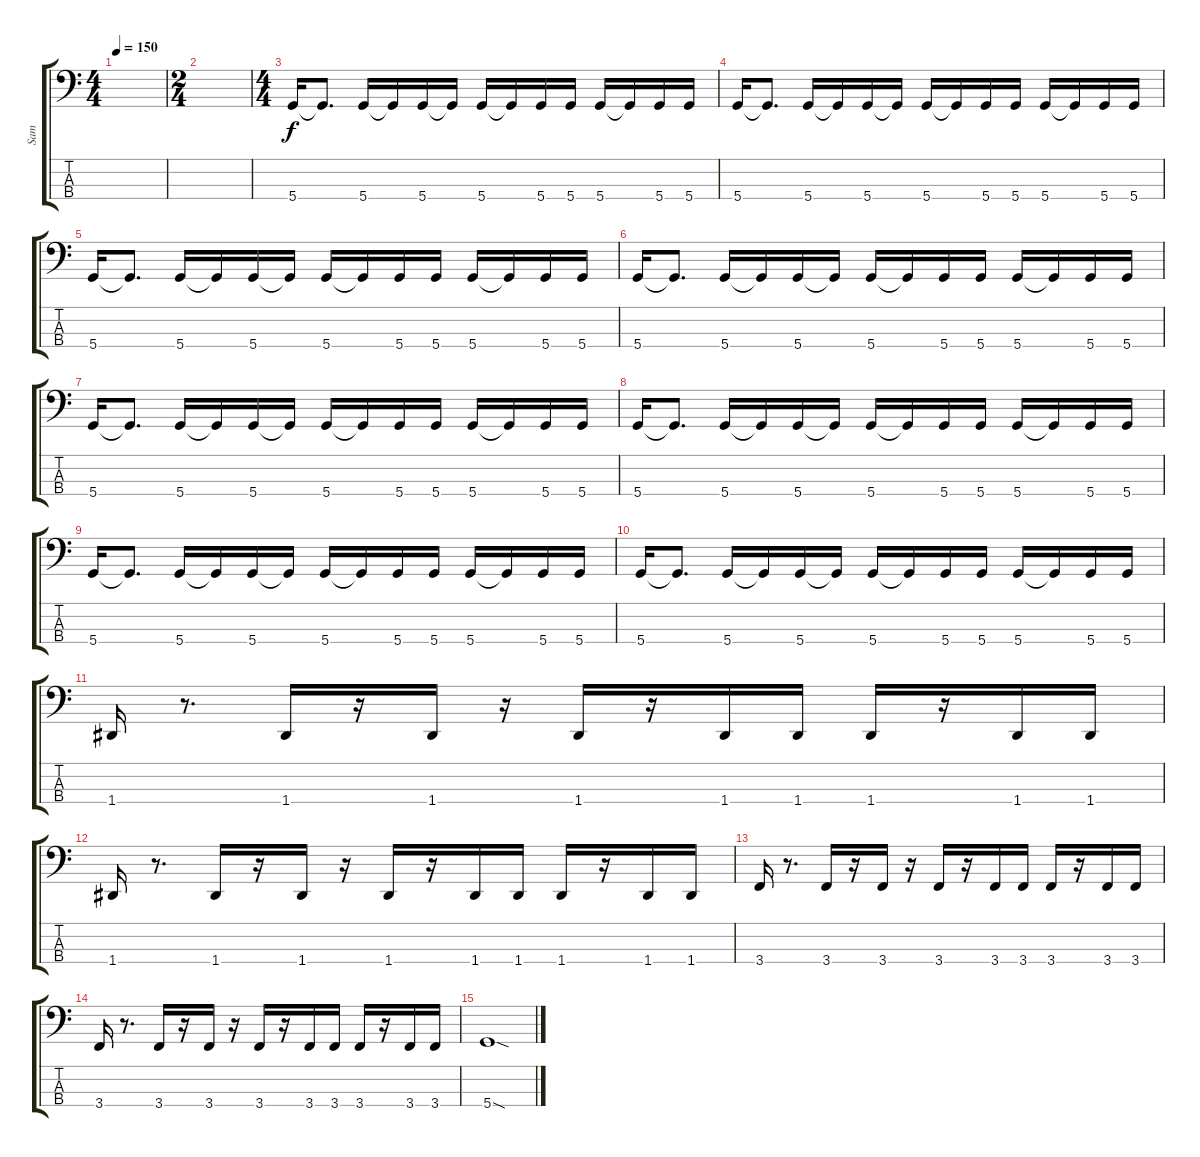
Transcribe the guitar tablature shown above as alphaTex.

\track ("Sam" "Sam") {instrument slapbass1}
\staff {score tabs}
\tuning (G2 D2 A1 D1) {hide}
\ts (4 4)
\tempo 150
\clef f4
\ks c
|
\ts (2 4)
|
\ts (4 4)
5.4.16{volume 13} 5.4{t}.8{d} 5.4.16 5.4{t}.16 5.4.16 5.4{t}.16 5.4.16 5.4{t}.16 5.4.16 5.4.16 5.4.16 5.4{t}.16 5.4.16 5.4.16 |
5.4.16 5.4{t}.8{d} 5.4.16 5.4{t}.16 5.4.16 5.4{t}.16 5.4.16 5.4{t}.16 5.4.16 5.4.16 5.4.16 5.4{t}.16 5.4.16 5.4.16 |
5.4.16 5.4{t}.8{d} 5.4.16 5.4{t}.16 5.4.16 5.4{t}.16 5.4.16 5.4{t}.16 5.4.16 5.4.16 5.4.16 5.4{t}.16 5.4.16 5.4.16 |
5.4.16 5.4{t}.8{d} 5.4.16 5.4{t}.16 5.4.16 5.4{t}.16 5.4.16 5.4{t}.16 5.4.16 5.4.16 5.4.16 5.4{t}.16 5.4.16 5.4.16 |
5.4.16 5.4{t}.8{d} 5.4.16 5.4{t}.16 5.4.16 5.4{t}.16 5.4.16 5.4{t}.16 5.4.16 5.4.16 5.4.16 5.4{t}.16 5.4.16 5.4.16 |
5.4.16 5.4{t}.8{d} 5.4.16 5.4{t}.16 5.4.16 5.4{t}.16 5.4.16 5.4{t}.16 5.4.16 5.4.16 5.4.16 5.4{t}.16 5.4.16 5.4.16 |
5.4.16 5.4{t}.8{d} 5.4.16 5.4{t}.16 5.4.16 5.4{t}.16 5.4.16 5.4{t}.16 5.4.16 5.4.16 5.4.16 5.4{t}.16 5.4.16 5.4.16 |
5.4.16 5.4{t}.8{d} 5.4.16 5.4{t}.16 5.4.16 5.4{t}.16 5.4.16 5.4{t}.16 5.4.16 5.4.16 5.4.16 5.4{t}.16 5.4.16 5.4.16 |
1.4.16 r.8{d} 1.4.16 r.16 1.4.16 r.16 1.4.16 r.16 1.4.16 1.4.16 1.4.16 r.16 1.4.16 1.4.16 |
1.4.16 r.8{d} 1.4.16 r.16 1.4.16 r.16 1.4.16 r.16 1.4.16 1.4.16 1.4.16 r.16 1.4.16 1.4.16 |
3.4.16 r.8{d} 3.4.16 r.16 3.4.16 r.16 3.4.16 r.16 3.4.16 3.4.16 3.4.16 r.16 3.4.16 3.4.16 |
3.4.16 r.8{d} 3.4.16 r.16 3.4.16 r.16 3.4.16 r.16 3.4.16 3.4.16 3.4.16 r.16 3.4.16 3.4.16 |
5.4{sod}.1
